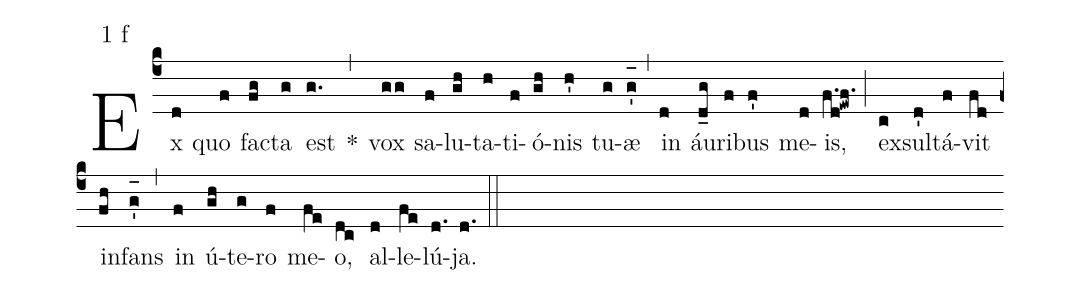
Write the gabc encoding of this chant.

mode:1 f;
%%
(c4) Ex(d) quo(f) fa(fg)cta(g) est(g.) *(,) vox(gg) sa(f)lu(gh)ta(h)ti(f)ó(gh)nis(h') tu(g)æ(g'_[oh:h]) (,) in(d) áu(d_g)ri(f)bus(f') me(d)is,(f.d!ewf.) (;) ex(c)sul(d')tá(f)vit(fd) in(fh)fans(g'_[oh:h]) (,) in(f) ú(gh)te(g)ro(f) me(fe)o,(dc) al(d)le(fe)lú(d.)ja.(d.) (::)
